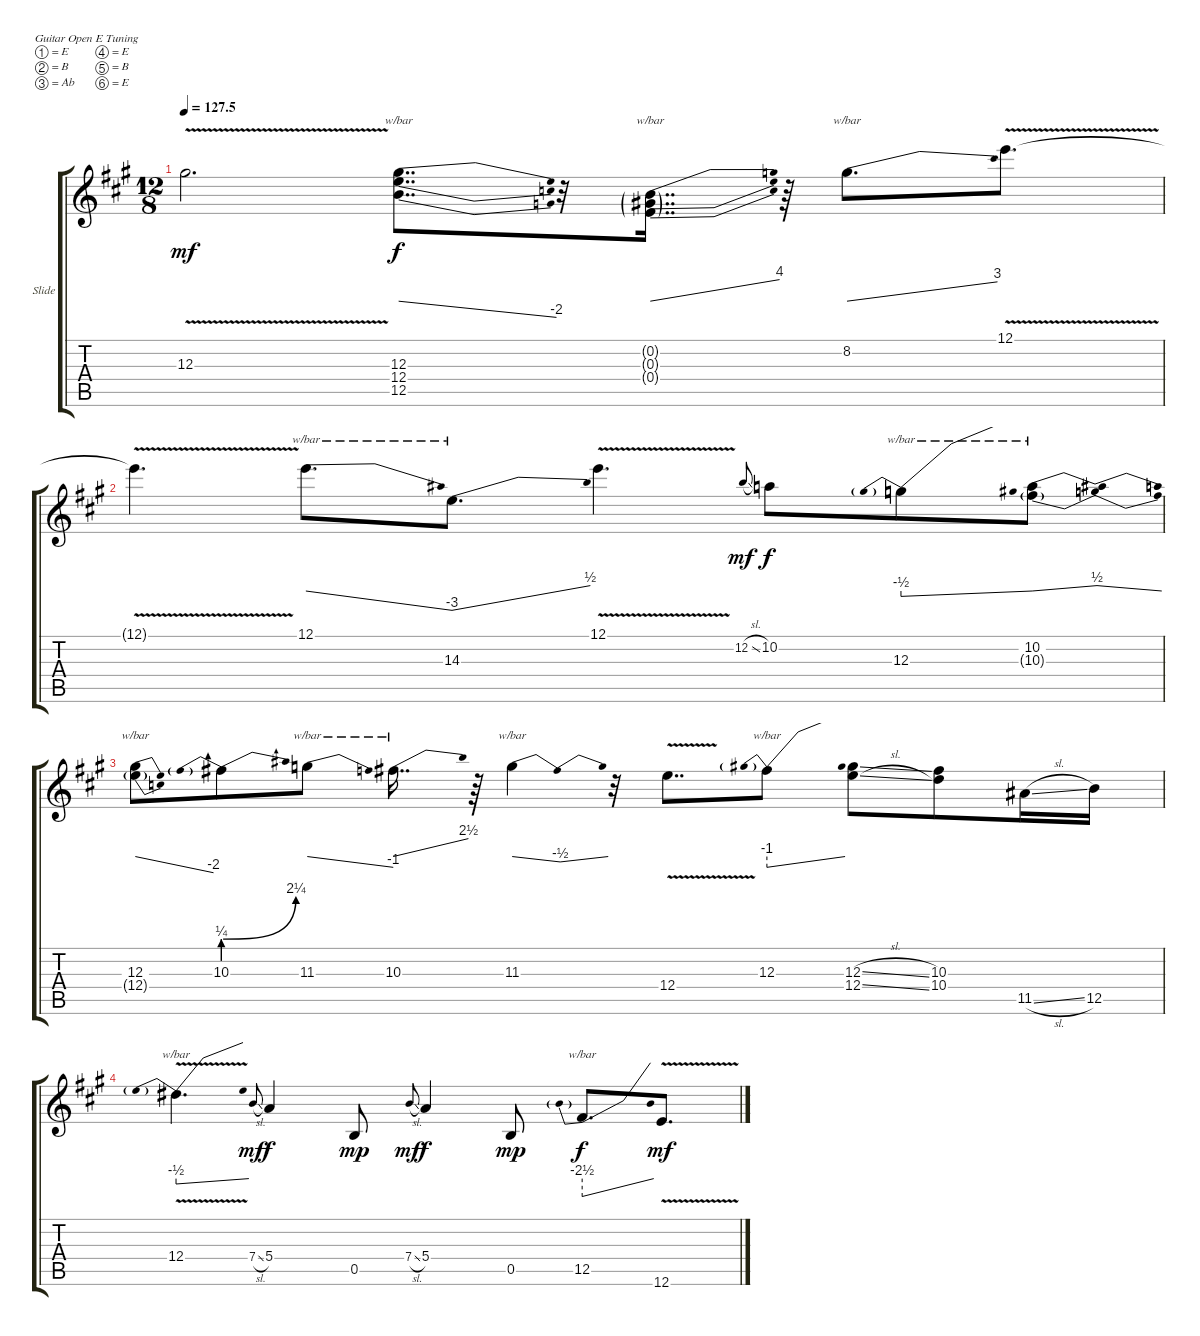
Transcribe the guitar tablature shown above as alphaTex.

\bracketExtendMode groupsimilarinstruments
\firstSystemTrackNameOrientation horizontal
\otherSystemsTrackNameOrientation horizontal
\track ("Slide Guitar- Open E Tuning" "Slide") {instrument overdrivenguitar}
\staff {score tabs}
\tuning (E4 B3 Ab3 E3 B2 E2)
\ts (12 8)
\tempo
127.5
\accidentals auto
\clef g2
\ottava regular
\simile none
\ks a
12.3{v t}.2{d dy mf} (12.3 12.4 12.5).8{dd tbe (dive default 25.8 0 59.4 -8) dy f} r.32 (0.2{g} 0.3{g} 0.4{g}).16{dd tbe (dive default 0.6 0 59.4 16)} r.64 8.2.8{d tbe (dive default 2.4 0 60 12)} 12.1{v}.8{d} |
12.1{v t}.4{d} 12.1.8{d tbe (dive default 0 0 53.4 -12)} 14.3.8{d tbe (dive default 0.6 -12 54 2)} 12.1{v}.4{d} 12.2{sl}.8{gr onbeat dy mf} 10.2.8{dy f} 12.3.8{tbe (predivedive default 0 -2 12.6 0)} (10.2 10.3{g}).8{tbe (dip default 0.6 0 1.2 2 4.2 2 11.4 0)} |
(12.3 12.4{g}).8{tbe (dive default 12.6 0 59.4 -8)} 10.3{be (prebendbend 0 1 38.4 9)}.8 11.3.8{tbe (dive default 9 0 59.4 -4)} 10.3.16{dd tbe (dive default 0.6 0 41.4 10)} r.64 11.3.4{tbe (dip default 6.6 0 13.2 -2 45 -2 55.8 0)} r.32 12.4{v}.8{dd} 12.3.8{tbe (predivedive default 0 -4 18 0)} (12.3{sl} 12.4{sl}).8 (10.3 10.4).8 11.5{sl}.16 12.5.16 |
12.4{v}.4{d tbe (predivedive default 0 -2 27 0)} 7.4{sl}.8{gr onbeat dy mf} 5.4.4{dy f} 0.5.8{dy mp} 7.4{sl}.8{gr onbeat dy mf} 5.4.4{dy f} 0.5.8{dy mp} 12.5.8{d tbe (predivedive default 0 -10 53.4 0) dy f} 12.6{v}.8{d dy mf}
